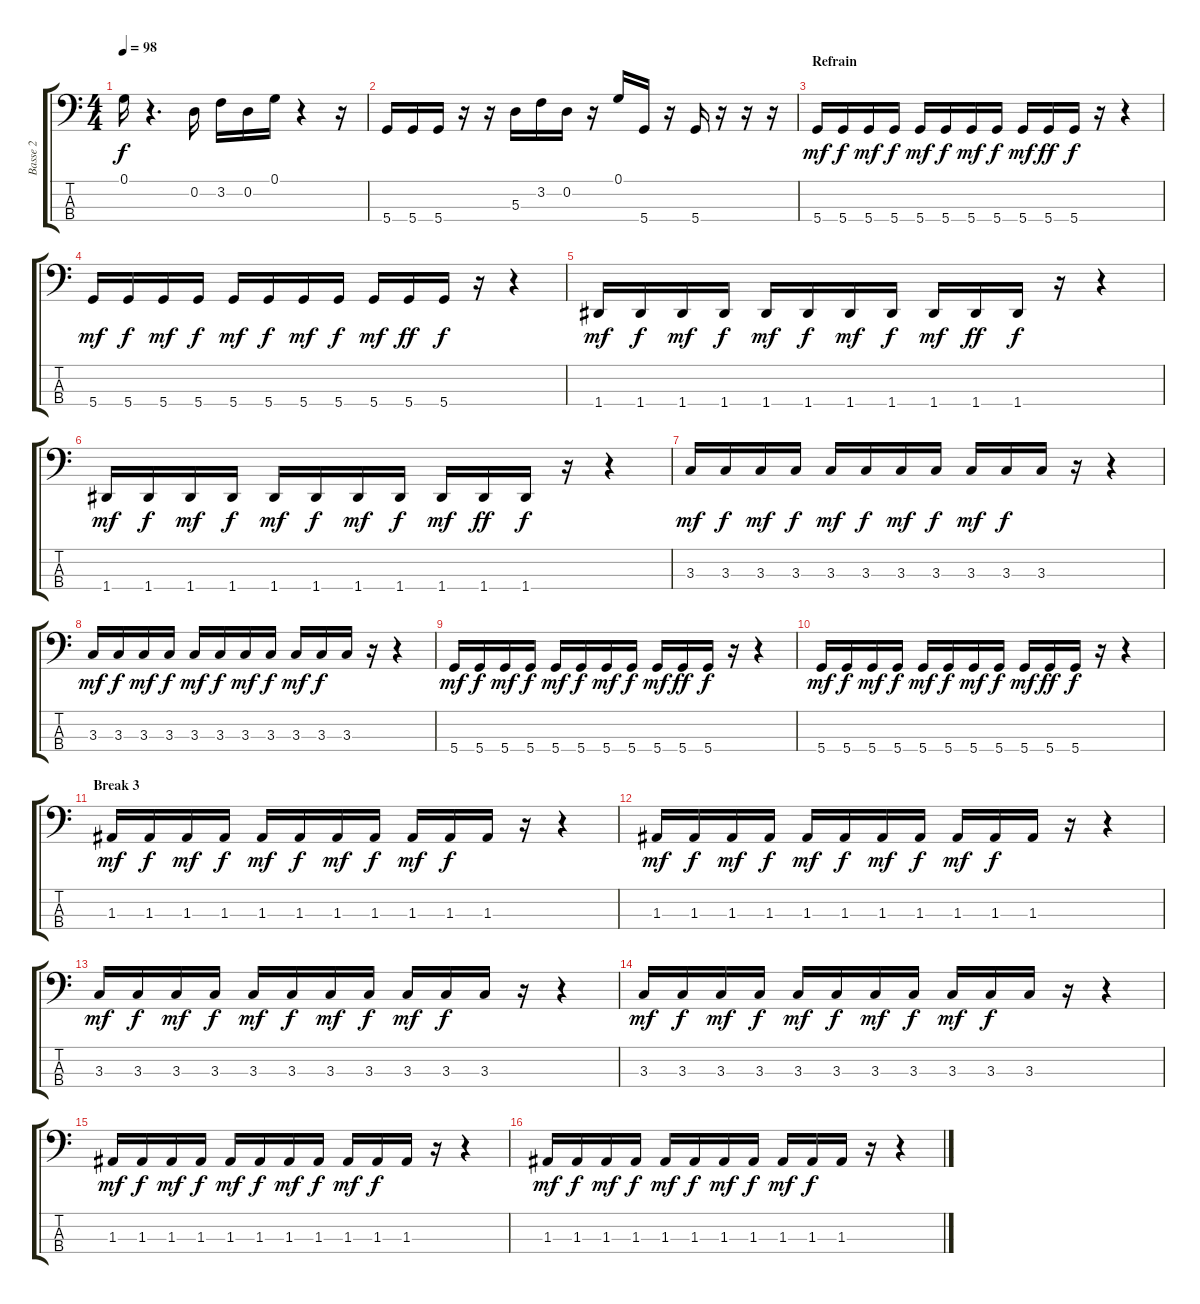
\track ("Basse 2" "Basse 2") {instrument fretlessbass}
\staff {score tabs}
\tuning (G2 D2 A1 D1) {hide}
\ts (4 4)
\tempo 98
\clef f4
\ks c
0.1.16{dy f} r.4{d} 0.2.16 3.2.16 0.2.16 0.1.16 r.4 r.16 |
5.4.16 5.4.16 5.4.16 r.16 r.16 5.3.16 3.2.16 0.2.16 r.16 0.1.16 5.4.16 r.16 5.4.16 r.16 r.16 r.16 |
\section ("" "Refrain")
5.4.16{dy mf} 5.4.16{dy f} 5.4.16{dy mf} 5.4.16{dy f} 5.4.16{dy mf} 5.4.16{dy f} 5.4.16{dy mf} 5.4.16{dy f} 5.4.16{dy mf} 5.4.16{dy ff} 5.4.16{dy f} r.16 r.4 |
5.4.16{dy mf} 5.4.16{dy f} 5.4.16{dy mf} 5.4.16{dy f} 5.4.16{dy mf} 5.4.16{dy f} 5.4.16{dy mf} 5.4.16{dy f} 5.4.16{dy mf} 5.4.16{dy ff} 5.4.16{dy f} r.16 r.4 |
1.4.16{dy mf} 1.4.16{dy f} 1.4.16{dy mf} 1.4.16{dy f} 1.4.16{dy mf} 1.4.16{dy f} 1.4.16{dy mf} 1.4.16{dy f} 1.4.16{dy mf} 1.4.16{dy ff} 1.4.16{dy f} r.16 r.4 |
1.4.16{dy mf} 1.4.16{dy f} 1.4.16{dy mf} 1.4.16{dy f} 1.4.16{dy mf} 1.4.16{dy f} 1.4.16{dy mf} 1.4.16{dy f} 1.4.16{dy mf} 1.4.16{dy ff} 1.4.16{dy f} r.16 r.4 |
3.3.16{dy mf} 3.3.16{dy f} 3.3.16{dy mf} 3.3.16{dy f} 3.3.16{dy mf} 3.3.16{dy f} 3.3.16{dy mf} 3.3.16{dy f} 3.3.16{dy mf} 3.3.16{dy f} 3.3.16 r.16 r.4 |
3.3.16{dy mf} 3.3.16{dy f} 3.3.16{dy mf} 3.3.16{dy f} 3.3.16{dy mf} 3.3.16{dy f} 3.3.16{dy mf} 3.3.16{dy f} 3.3.16{dy mf} 3.3.16{dy f} 3.3.16 r.16 r.4 |
5.4.16{dy mf} 5.4.16{dy f} 5.4.16{dy mf} 5.4.16{dy f} 5.4.16{dy mf} 5.4.16{dy f} 5.4.16{dy mf} 5.4.16{dy f} 5.4.16{dy mf} 5.4.16{dy ff} 5.4.16{dy f} r.16 r.4 |
5.4.16{dy mf} 5.4.16{dy f} 5.4.16{dy mf} 5.4.16{dy f} 5.4.16{dy mf} 5.4.16{dy f} 5.4.16{dy mf} 5.4.16{dy f} 5.4.16{dy mf} 5.4.16{dy ff} 5.4.16{dy f} r.16 r.4 |
\section ("" "Break 3")
1.3.16{dy mf} 1.3.16{dy f} 1.3.16{dy mf} 1.3.16{dy f} 1.3.16{dy mf} 1.3.16{dy f} 1.3.16{dy mf} 1.3.16{dy f} 1.3.16{dy mf} 1.3.16{dy f} 1.3.16 r.16 r.4 |
1.3.16{dy mf} 1.3.16{dy f} 1.3.16{dy mf} 1.3.16{dy f} 1.3.16{dy mf} 1.3.16{dy f} 1.3.16{dy mf} 1.3.16{dy f} 1.3.16{dy mf} 1.3.16{dy f} 1.3.16 r.16 r.4 |
3.3.16{dy mf} 3.3.16{dy f} 3.3.16{dy mf} 3.3.16{dy f} 3.3.16{dy mf} 3.3.16{dy f} 3.3.16{dy mf} 3.3.16{dy f} 3.3.16{dy mf} 3.3.16{dy f} 3.3.16 r.16 r.4 |
3.3.16{dy mf} 3.3.16{dy f} 3.3.16{dy mf} 3.3.16{dy f} 3.3.16{dy mf} 3.3.16{dy f} 3.3.16{dy mf} 3.3.16{dy f} 3.3.16{dy mf} 3.3.16{dy f} 3.3.16 r.16 r.4 |
1.3.16{dy mf} 1.3.16{dy f} 1.3.16{dy mf} 1.3.16{dy f} 1.3.16{dy mf} 1.3.16{dy f} 1.3.16{dy mf} 1.3.16{dy f} 1.3.16{dy mf} 1.3.16{dy f} 1.3.16 r.16 r.4 |
1.3.16{dy mf} 1.3.16{dy f} 1.3.16{dy mf} 1.3.16{dy f} 1.3.16{dy mf} 1.3.16{dy f} 1.3.16{dy mf} 1.3.16{dy f} 1.3.16{dy mf} 1.3.16{dy f} 1.3.16 r.16 r.4
